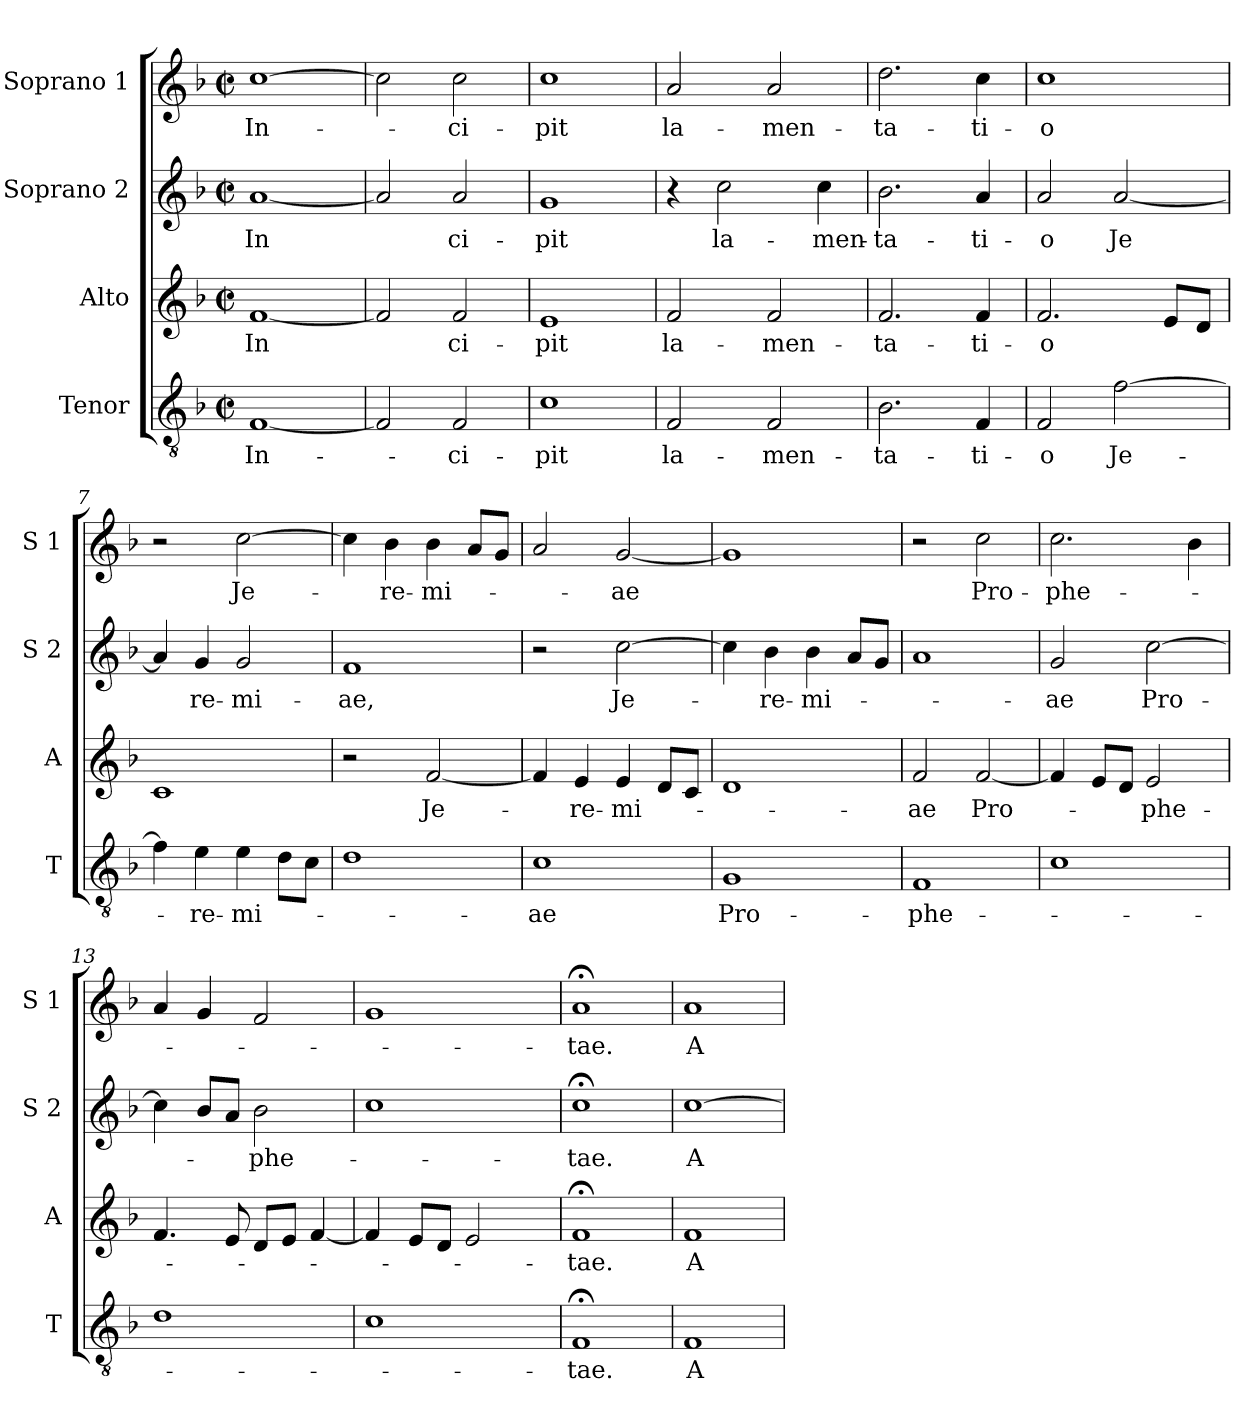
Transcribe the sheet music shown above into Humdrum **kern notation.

**kern	**text	**kern	**text	**kern	**text	**kern	**text
*part4	*part4	*part3	*part3	*part2	*part2	*part1	*part1
*staff4	*staff4	*staff3	*staff3	*staff2	*staff2	*staff1	*staff1
*I"Tenor	*	*I"Alto	*	*I"Soprano 2	*	*I"Soprano 1	*
*I'T	*	*I'A	*	*I'S 2	*	*I'S 1	*
*clefGv2	*	*clefG2	*	*clefG2	*	*clefG2	*
*k[b-]	*	*k[b-]	*	*k[b-]	*	*k[b-]	*
*F:	*	*F:	*	*F:	*	*F:	*
*M2/2	*	*M2/2	*	*M2/2	*	*M2/2	*
*met(c|)	*	*met(c|)	*	*met(c|)	*	*met(c|)	*
=1	=1	=1	=1	=1	=1	=1	=1
!	!LO:LY:b	!	!LO:LY:b	!	!LO:LY:b	!	!LO:LY:b
[1F	In-	[1f	In	[1a	In	[1cc	In-
=2	=2	=2	=2	=2	=2	=2	=2
2F/]	.	2f/]	.	2a/]	.	2cc\]	.
!	!LO:LY:b	!	!LO:LY:b	!	!LO:LY:b	!	!LO:LY:b
2F/	-ci-	2f/	ci-	2a/	ci-	2cc\	-ci-
=3	=3	=3	=3	=3	=3	=3	=3
!	!LO:LY:b	!	!LO:LY:b	!	!LO:LY:b	!	!LO:LY:b
1c	-pit	1e	-pit	1g	-pit	1cc	-pit
=4	=4	=4	=4	=4	=4	=4	=4
!	!LO:LY:b	!	!LO:LY:b	!	!	!	!LO:LY:b
2F/	la-	2f/	la-	4r	.	2a/	la-
!	!	!	!	!	!LO:LY:b	!	!
.	.	.	.	2cc\	la-	.	.
!	!LO:LY:b	!	!LO:LY:b	!	!	!	!LO:LY:b
2F/	-men-	2f/	-men-	.	.	2a/	-men-
!	!	!	!	!	!LO:LY:b	!	!
.	.	.	.	4cc\	-men-	.	.
=5	=5	=5	=5	=5	=5	=5	=5
!	!LO:LY:b	!	!LO:LY:b	!	!LO:LY:b	!	!LO:LY:b
2.B-\	-ta-	2.f/	-ta-	2.b-\	-ta-	2.dd\	-ta-
!	!LO:LY:b	!	!LO:LY:b	!	!LO:LY:b	!	!LO:LY:b
4F/	-ti-	4f/	-ti-	4a/	-ti-	4cc\	-ti-
!!LO:LB:g=z
=6	=6	=6	=6	=6	=6	=6	=6
!	!LO:LY:b	!	!LO:LY:b	!	!LO:LY:b	!	!LO:LY:b
2F/	-o	2.f/	-o	2a/	-o	1cc	-o
!	!LO:LY:b	!	!	!	!LO:LY:b	!	!
[2f\	Je-	.	.	[2a/	Je	.	.
.	.	8e/L	.	.	.	.	.
.	.	8d/J	.	.	.	.	.
=7	=7	=7	=7	=7	=7	=7	=7
4f\]	.	1c	.	4a/]	.	2r	.
!	!LO:LY:b	!	!	!	!LO:LY:b	!	!
4e\	-re-	.	.	4g/	re-	.	.
!	!LO:LY:b	!	!	!	!LO:LY:b	!	!LO:LY:b
4e\	-mi-	.	.	2g/	-mi-	[2cc\	Je-
8d\L	.	.	.	.	.	.	.
8c\J	.	.	.	.	.	.	.
=8	=8	=8	=8	=8	=8	=8	=8
!	!	!	!	!	!LO:LY:b	!	!
1d	.	2r	.	1f	-ae,	4cc\]	.
!	!	!	!	!	!	!	!LO:LY:b
.	.	.	.	.	.	4b-\	-re-
!	!	!	!LO:LY:b	!	!	!	!LO:LY:b
.	.	[2f/	Je-	.	.	4b-\	-mi-
.	.	.	.	.	.	8a/L	.
.	.	.	.	.	.	8g/J	.
=9	=9	=9	=9	=9	=9	=9	=9
!	!LO:LY:b	!	!	!	!	!	!
1c	-ae	4f/]	.	2r	.	2a/	.
!	!	!	!LO:LY:b	!	!	!	!
.	.	4e/	-re-	.	.	.	.
!	!	!	!LO:LY:b	!	!LO:LY:b	!	!LO:LY:b
.	.	4e/	-mi-	[2cc\	Je-	[2g/	-ae
.	.	8d/L	.	.	.	.	.
.	.	8c/J	.	.	.	.	.
=10	=10	=10	=10	=10	=10	=10	=10
!	!LO:LY:b	!	!	!	!	!	!
1G	Pro-	1d	.	4cc\]	.	1g]	.
!	!	!	!	!	!LO:LY:b	!	!
.	.	.	.	4b-\	-re-	.	.
!	!	!	!	!	!LO:LY:b	!	!
.	.	.	.	4b-\	-mi-	.	.
.	.	.	.	8a/L	.	.	.
.	.	.	.	8g/J	.	.	.
!!LO:LB:g=z
=11	=11	=11	=11	=11	=11	=11	=11
!	!LO:LY:b	!	!LO:LY:b	!	!	!	!
1F	-phe-	2f/	-ae	1a	.	2r	.
!	!	!	!LO:LY:b	!	!	!	!LO:LY:b
.	.	[2f/	Pro-	.	.	2cc\	Pro-
=12	=12	=12	=12	=12	=12	=12	=12
!	!	!	!	!	!LO:LY:b	!	!LO:LY:b
1c	.	4f/]	.	2g/	-ae	2.cc\	-phe-
.	.	8e/L	.	.	.	.	.
.	.	8d/J	.	.	.	.	.
!	!	!	!LO:LY:b	!	!LO:LY:b	!	!
.	.	2e/	-phe-	[2cc\	Pro-	.	.
.	.	.	.	.	.	4b-\	.
=13	=13	=13	=13	=13	=13	=13	=13
1d	.	4.f/	.	4cc\]	.	4a/	.
.	.	.	.	8b-/L	.	4g/	.
.	.	8e/	.	8a/J	.	.	.
!	!	!	!	!	!LO:LY:b	!	!
.	.	8d/L	.	2b-\	-phe-	2f/	.
.	.	8e/J	.	.	.	.	.
.	.	[4f/	.	.	.	.	.
=14	=14	=14	=14	=14	=14	=14	=14
1c	.	4f/]	.	1cc	.	1g	.
.	.	8e/L	.	.	.	.	.
.	.	8d/J	.	.	.	.	.
.	.	2e/	.	.	.	.	.
=15	=15	=15	=15	=15	=15	=15	=15
!	!LO:LY:b	!	!LO:LY:b	!	!LO:LY:b	!	!LO:LY:b
1F;<	-tae.	1f;<	-tae.	1cc;<	-tae.	1a;<	-tae.
!!LO:PB:g=z
=16	=16	=16	=16	=16	=16	=16	=16
!	!LO:LY:b	!	!LO:LY:b	!	!LO:LY:b	!	!LO:LY:b
1F	A-	1f	A-	[1cc	A-	1a	A-
=	=	=	=	=	=	=	=
*-	*-	*-	*-	*-	*-	*-	*-
